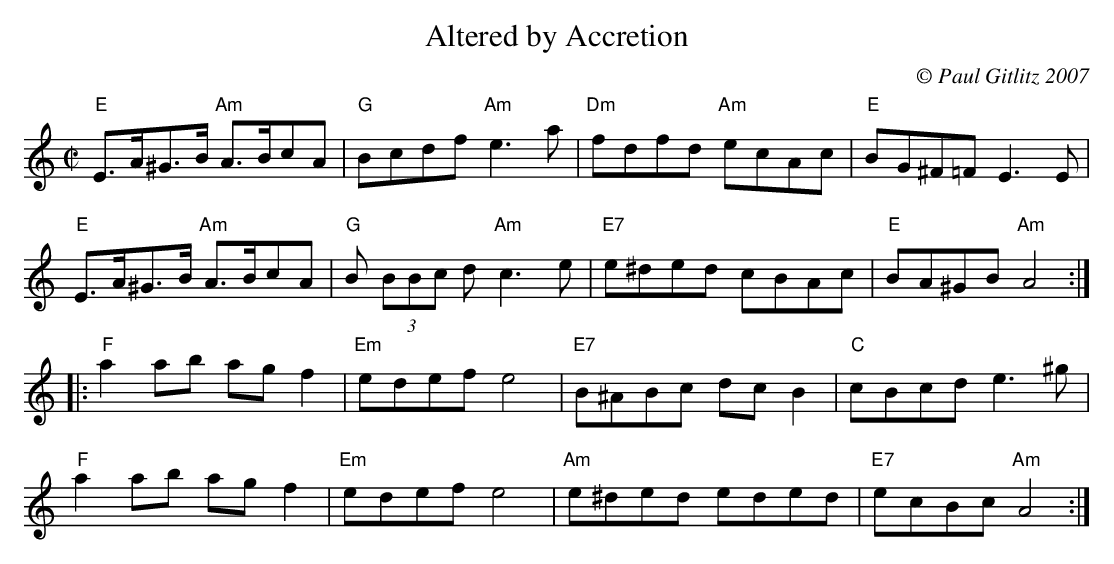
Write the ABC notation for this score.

X:1
T:Altered by Accretion
M:C|
L:1/8
C:© Paul Gitlitz 2007
K:Am
"E"E>A^G>B "Am"A>BcA|"G"Bcdf  "Am"e3a| "Dm"fdfd "Am"ecAc|"E"BG^F=F E3E|!
"E"E>A^G>B "Am"A>BcA|"G"B (3BBc d "Am" c3e|"E7" e^ded cBAc|"E"BA^GB "Am"A4:|!
|:"F"a2ab agf2|"Em"edef e4|"E7"B^ABc dcB2|"C"cBcd e3^g|!
"F"a2ab agf2|"Em"edef e4|"Am"e^ded eded|"E7"ecBc "Am"A4:|]
